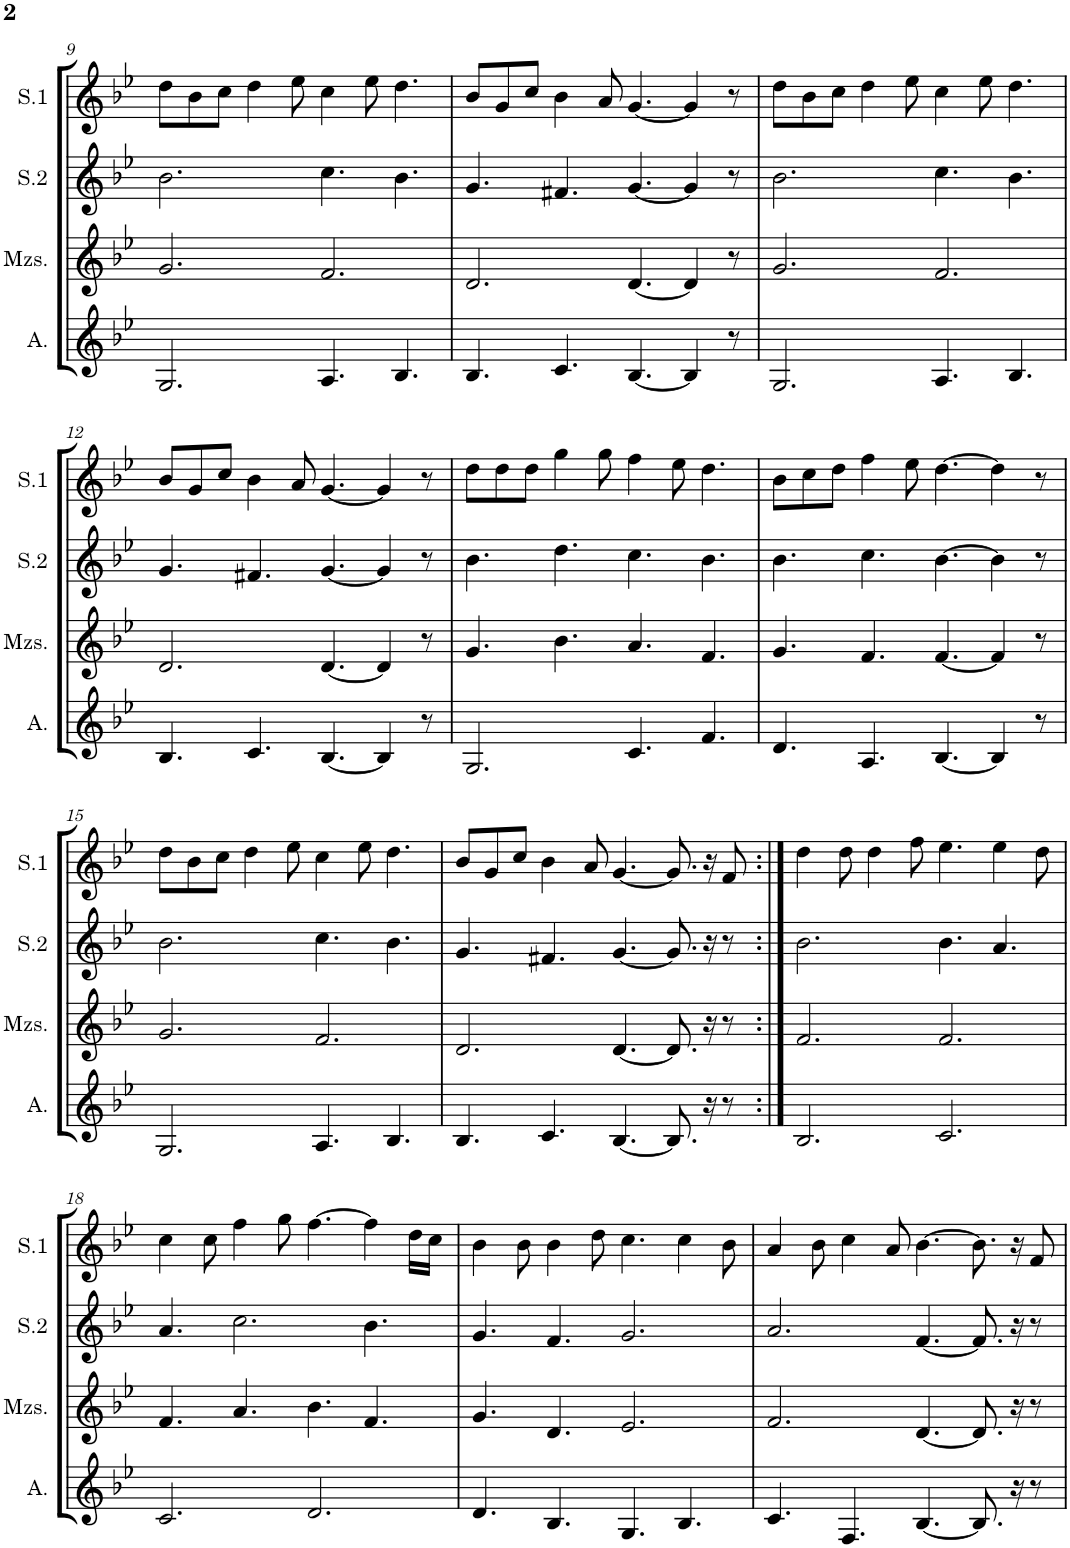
**kern	**kern	**kern	**kern
*part4	*part3	*part2	*part1
*staff4	*staff3	*staff2	*staff1
*I"Alto	*I"Mezzo-soprano	*I"Soprano 2	*I"Soprano 1
*I'A.	*I'Mzs.	*I'S.2	*I'S.1
!!LO:PB:g=z
*clefG2	*clefG2	*clefG2	*clefG2
*k[b-e-]	*k[b-e-]	*k[b-e-]	*k[b-e-]
*M12/8	*M12/8	*M12/8	*M12/8
=9	=9	=9	=9
2.G/	2.g/	2.b-\	8dd\L
.	.	.	8b-\
.	.	.	8cc\J
.	.	.	4dd\
.	.	.	8ee-\
4.A/	2.f/	4.cc\	4cc\
.	.	.	8ee-\
4.B-/	.	4.b-\	4.dd\
=10	=10	=10	=10
4.B-/	2.d/	4.g/	8b-/L
.	.	.	8g/
.	.	.	8cc/J
4.c/	.	4.f#X/	4b-\
.	.	.	8a/
[4.B-/	[4.d/	[4.g/	[4.g/
4B-/]	4d/]	4g/]	4g/]
8r	8r	8r	8r
=11	=11	=11	=11
2.G/	2.g/	2.b-\	8dd\L
.	.	.	8b-\
.	.	.	8cc\J
.	.	.	4dd\
.	.	.	8ee-\
4.A/	2.f/	4.cc\	4cc\
.	.	.	8ee-\
4.B-/	.	4.b-\	4.dd\
!!LO:LB:g=z
=12	=12	=12	=12
4.B-/	2.d/	4.g/	8b-/L
.	.	.	8g/
.	.	.	8cc/J
4.c/	.	4.f#X/	4b-\
.	.	.	8a/
[4.B-/	[4.d/	[4.g/	[4.g/
4B-/]	4d/]	4g/]	4g/]
8r	8r	8r	8r
=13	=13	=13	=13
2.G/	4.g/	4.b-\	8dd\L
.	.	.	8dd\
.	.	.	8dd\J
.	4.b-\	4.dd\	4gg\
.	.	.	8gg\
4.c/	4.a/	4.cc\	4ff\
.	.	.	8ee-\
4.f/	4.f/	4.b-\	4.dd\
=14	=14	=14	=14
4.d/	4.g/	4.b-\	8b-\L
.	.	.	8cc\
.	.	.	8dd\J
4.A/	4.f/	4.cc\	4ff\
.	.	.	8ee-\
[4.B-/	[4.f/	[4.b-\	[4.dd\
4B-/]	4f/]	4b-\]	4dd\]
8r	8r	8r	8r
!!LO:LB:g=z
=15	=15	=15	=15
2.G/	2.g/	2.b-\	8dd\L
.	.	.	8b-\
.	.	.	8cc\J
.	.	.	4dd\
.	.	.	8ee-\
4.A/	2.f/	4.cc\	4cc\
.	.	.	8ee-\
4.B-/	.	4.b-\	4.dd\
=16	=16	=16	=16
4.B-/	2.d/	4.g/	8b-/L
.	.	.	8g/
.	.	.	8cc/J
4.c/	.	4.f#X/	4b-\
.	.	.	8a/
[4.B-/	[4.d/	[4.g/	[4.g/
8.B-/]	8.d/]	8.g/]	8.g/]
16r	16r	16r	16r
8r	8r	8r	8f/
=17:|!	=17:|!	=17:|!	=17:|!
2.B-/	2.f/	2.b-\	4dd\
.	.	.	8dd\
.	.	.	4dd\
.	.	.	8ff\
2.c/	2.f/	4.b-\	4.ee-\
.	.	4.a/	4ee-\
.	.	.	8dd\
!!LO:LB:g=z
=18	=18	=18	=18
2.c/	4.f/	4.a/	4cc\
.	.	.	8cc\
.	4.a/	2.cc\	4ff\
.	.	.	8gg\
2.d/	4.b-\	.	[4.ff\
.	4.f/	4.b-\	4ff\]
.	.	.	16dd\LL
.	.	.	16cc\JJ
=19	=19	=19	=19
4.d/	4.g/	4.g/	4b-\
.	.	.	8b-\
4.B-/	4.d/	4.f/	4b-\
.	.	.	8dd\
4.G/	2.e-/	2.g/	4.cc\
4.B-/	.	.	4cc\
.	.	.	8b-\
=20	=20	=20	=20
4.c/	2.f/	2.a/	4a/
.	.	.	8b-\
4.F/	.	.	4cc\
.	.	.	8a/
[4.B-/	[4.d/	[4.f/	[4.b-\
8.B-/]	8.d/]	8.f/]	8.b-\]
16r	16r	16r	16r
8r	8r	8r	8f/
=	=	=	=
*-	*-	*-	*-
